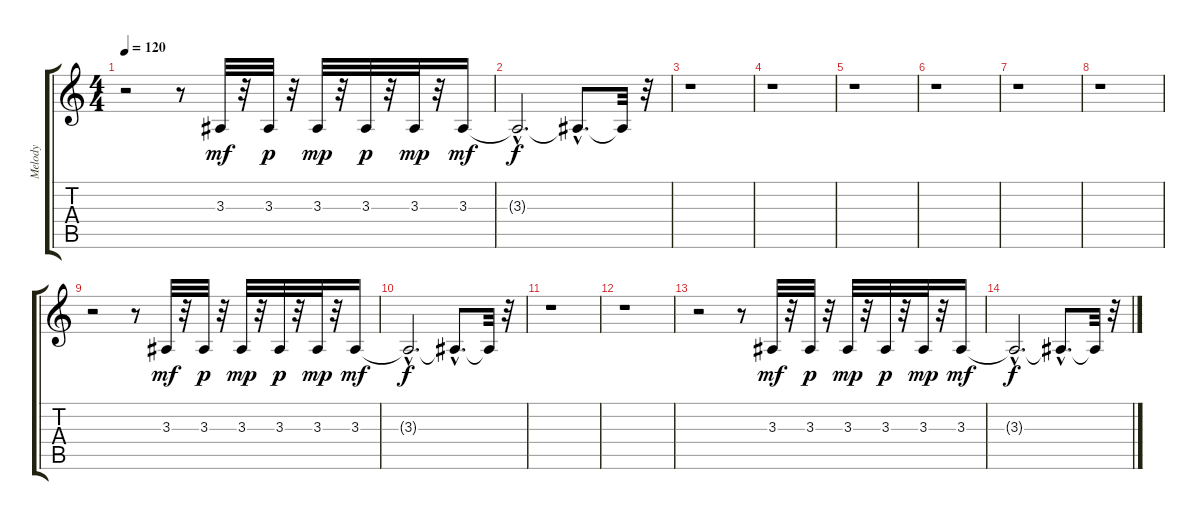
\track ("Melody" "Melody") {instrument shanai}
\staff {score tabs}
\tuning (E4 B3 G3 D3 A2 E2) {hide}
\ts (4 4)
\tempo 120
\clef g2
\ks c
r.2{dy f} r.8 3.3.32{dy mf} r.32 3.3.32{dy p} r.32 3.3.32{dy mp} r.32 3.3.32{dy p} r.32 3.3.32{dy mp} r.32 3.3.16{dy mf} |
3.3{hac t}.2{d dy f} 3.3{hac t}.8{d} 3.3{t}.32 r.32 |
r.1 |
r.1 |
r.1 |
r.1 |
r.1 |
r.1 |
r.2 r.8 3.3.32{dy mf} r.32 3.3.32{dy p} r.32 3.3.32{dy mp} r.32 3.3.32{dy p} r.32 3.3.32{dy mp} r.32 3.3.16{dy mf} |
3.3{hac t}.2{d dy f} 3.3{hac t}.8{d} 3.3{t}.32 r.32 |
r.1 |
r.1 |
r.2 r.8 3.3.32{dy mf} r.32 3.3.32{dy p} r.32 3.3.32{dy mp} r.32 3.3.32{dy p} r.32 3.3.32{dy mp} r.32 3.3.16{dy mf} |
3.3{hac t}.2{d dy f} 3.3{hac t}.8{d} 3.3{t}.32 r.32
